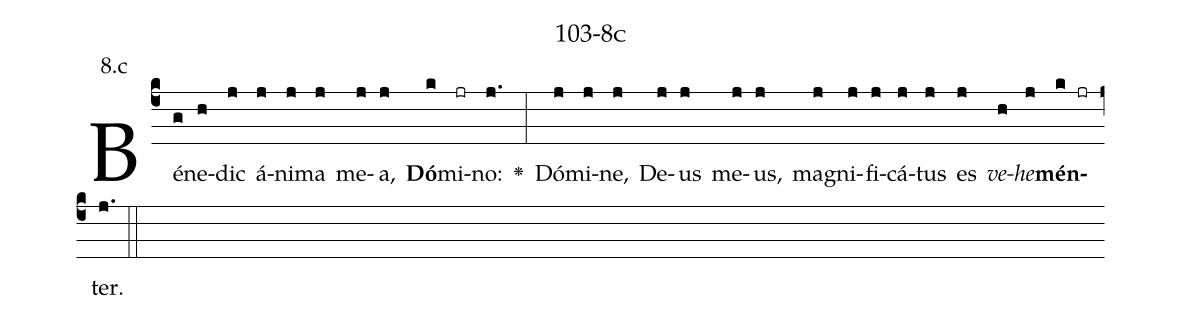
name: 103-8c;
annotation: 8.c;
%%
(c4)Bé(g)ne(h)dic(j) á(j)ni(j)ma(j) me(j)a,(j) <b>Dó</b>(k)mi(jr)no:(j.) <v>\greheightstar</v>(:) Dó(j)mi(j)ne,(j) De(j)us(j) me(j)us,(j) ma(j)gni(j)fi(j)cá(j)tus(j) es(j) <i>ve</i>(h)<i>he</i>(j)<b>mén</b>(k jr)ter.(j.) (::)


%E(j) u(j) o(h) u(j) a(k) e.(j.) (::)
